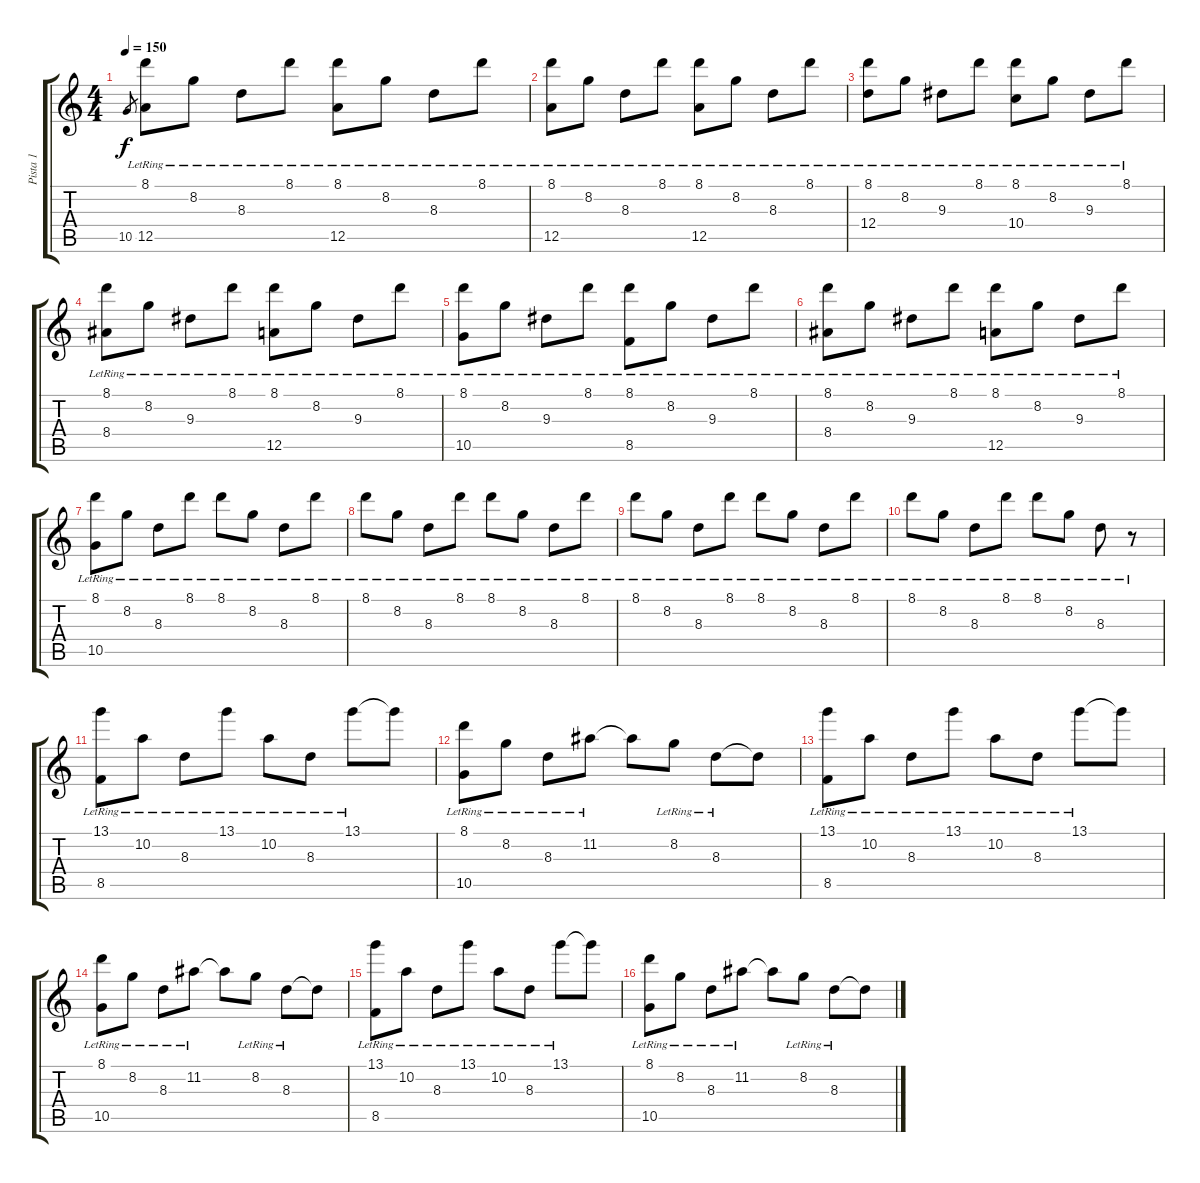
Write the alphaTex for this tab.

\track ("Pista 1" "Pista 1") {instrument acousticguitarnylon}
\staff {score tabs}
\tuning (Gb4 B3 Gb3 D3 A2 E2) {hide}
\ts (4 4)
\tempo 150
\clef g2
\ks c
10.5.8{gr dy f} (8.1{lr} 12.5{lr}).8 8.2{lr}.8 8.3{lr}.8 8.1{lr}.8 (8.1{lr} 12.5{lr}).8 8.2{lr}.8 8.3{lr}.8 8.1{lr}.8 |
(8.1{lr} 12.5{lr}).8 8.2{lr}.8 8.3{lr}.8 8.1{lr}.8 (8.1{lr} 12.5{lr}).8 8.2{lr}.8 8.3{lr}.8 8.1{lr}.8 |
(8.1{lr} 12.4{lr}).8 8.2{lr}.8 9.3{lr}.8 8.1{lr}.8 (8.1{lr} 10.4{lr}).8 8.2{lr}.8 9.3{lr}.8 8.1{lr}.8 |
(8.1{lr} 8.4{lr}).8 8.2{lr}.8 9.3{lr}.8 8.1{lr}.8 (8.1{lr} 12.5{lr}).8 8.2{lr}.8 9.3{lr}.8 8.1{lr}.8 |
(8.1{lr} 10.5{lr}).8 8.2{lr}.8 9.3{lr}.8 8.1{lr}.8 (8.1{lr} 8.5{lr}).8 8.2{lr}.8 9.3{lr}.8 8.1{lr}.8 |
(8.1{lr} 8.4{lr}).8 8.2{lr}.8 9.3{lr}.8 8.1{lr}.8 (8.1{lr} 12.5{lr}).8 8.2{lr}.8 9.3{lr}.8 8.1{lr}.8 |
(8.1{lr} 10.5{lr}).8 8.2{lr}.8 8.3{lr}.8 8.1{lr}.8 8.1{lr}.8 8.2{lr}.8 8.3{lr}.8 8.1{lr}.8 |
8.1{lr}.8 8.2{lr}.8 8.3{lr}.8 8.1{lr}.8 8.1{lr}.8 8.2{lr}.8 8.3{lr}.8 8.1{lr}.8 |
8.1{lr}.8 8.2{lr}.8 8.3{lr}.8 8.1{lr}.8 8.1{lr}.8 8.2{lr}.8 8.3{lr}.8 8.1{lr}.8 |
8.1{lr}.8 8.2{lr}.8 8.3{lr}.8 8.1{lr}.8 8.1{lr}.8 8.2{lr}.8 8.3{lr}.8 r.8 |
(13.1{lr} 8.5{lr}).8 10.2{lr}.8 8.3{lr}.8 13.1{lr}.8 10.2{lr}.8 8.3{lr}.8 13.1{lr}.8 13.1{t}.8 |
(8.1{lr} 10.5{lr}).8 8.2{lr}.8 8.3{lr}.8 11.2{lr}.8 11.2{t}.8 8.2{lr}.8 8.3{lr}.8 8.3{t}.8 |
(13.1{lr} 8.5{lr}).8 10.2{lr}.8 8.3{lr}.8 13.1{lr}.8 10.2{lr}.8 8.3{lr}.8 13.1{lr}.8 13.1{t}.8 |
(8.1{lr} 10.5{lr}).8 8.2{lr}.8 8.3{lr}.8 11.2{lr}.8 11.2{t}.8 8.2{lr}.8 8.3{lr}.8 8.3{t}.8 |
(13.1{lr} 8.5{lr}).8 10.2{lr}.8 8.3{lr}.8 13.1{lr}.8 10.2{lr}.8 8.3{lr}.8 13.1{lr}.8 13.1{t}.8 |
(8.1{lr} 10.5{lr}).8 8.2{lr}.8 8.3{lr}.8 11.2{lr}.8 11.2{t}.8 8.2{lr}.8 8.3{lr}.8 8.3{t}.8
